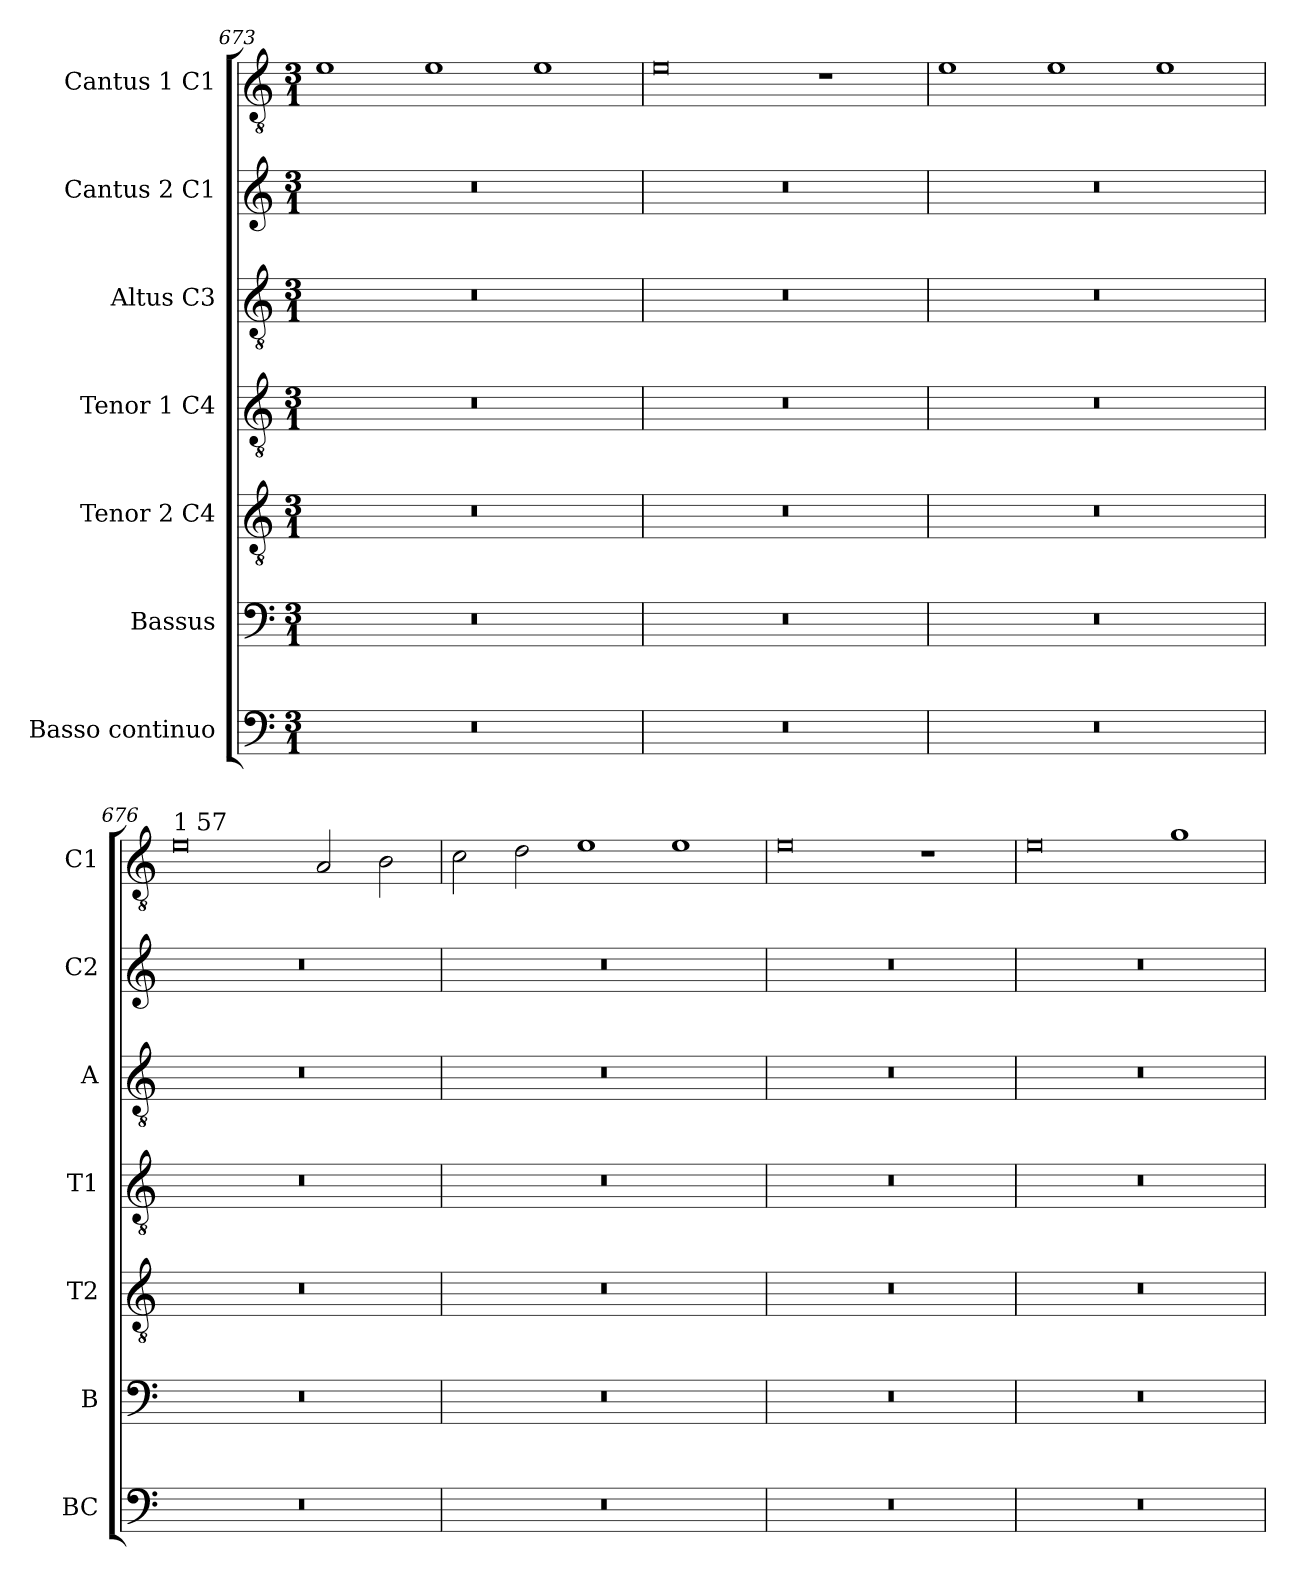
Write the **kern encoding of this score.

**kern	**kern	**kern	**kern	**kern	**kern	**kern
*part7	*part6	*part5	*part4	*part3	*part2	*part1
*staff7	*staff6	*staff5	*staff4	*staff3	*staff2	*staff1
*I"Basso continuo	*I"Bassus	*I"Tenor 2 C4	*I"Tenor 1 C4	*I"Altus C3	*I"Cantus 2 C1	*I"Cantus 1 C1
*I'BC	*I'B	*I'T2	*I'T1	*I'A	*I'C2	*I'C1
*clefF4	*clefF4	*clefGv2	*clefGv2	*clefGv2	*clefG2	*clefGv2
*ITrd7c12	*	*	*	*	*	*
*k[]	*k[]	*k[]	*k[]	*k[]	*k[]	*k[]
*C:	*C:	*C:	*C:	*C:	*C:	*C:
*M3/1	*M3/1	*M3/1	*M3/1	*M3/1	*M3/1	*M3/1
=673	=673	=673	=673	=673	=673	=673
0.r	0.r	0.r	0.r	0.r	0.r	1e
.	.	.	.	.	.	1e
.	.	.	.	.	.	1e
=674	=674	=674	=674	=674	=674	=674
0.r	0.r	0.r	0.r	0.r	0.r	0e
.	.	.	.	.	.	1r
=675	=675	=675	=675	=675	=675	=675
0.r	0.r	0.r	0.r	0.r	0.r	1e
.	.	.	.	.	.	1e
.	.	.	.	.	.	1e
!!LO:LB:g=z
=676	=676	=676	=676	=676	=676	=676
!	!	!	!	!	!	!LO:TX:a:t=1 57
0.r	0.r	0.r	0.r	0.r	0.r	0e
.	.	.	.	.	.	2A/
.	.	.	.	.	.	2B\
=677	=677	=677	=677	=677	=677	=677
0.r	0.r	0.r	0.r	0.r	0.r	2c\
.	.	.	.	.	.	2d\
.	.	.	.	.	.	1e
.	.	.	.	.	.	1e
=678	=678	=678	=678	=678	=678	=678
0.r	0.r	0.r	0.r	0.r	0.r	0e
.	.	.	.	.	.	1r
=679	=679	=679	=679	=679	=679	=679
0.r	0.r	0.r	0.r	0.r	0.r	0e
.	.	.	.	.	.	1g
=	=	=	=	=	=	=
*-	*-	*-	*-	*-	*-	*-
